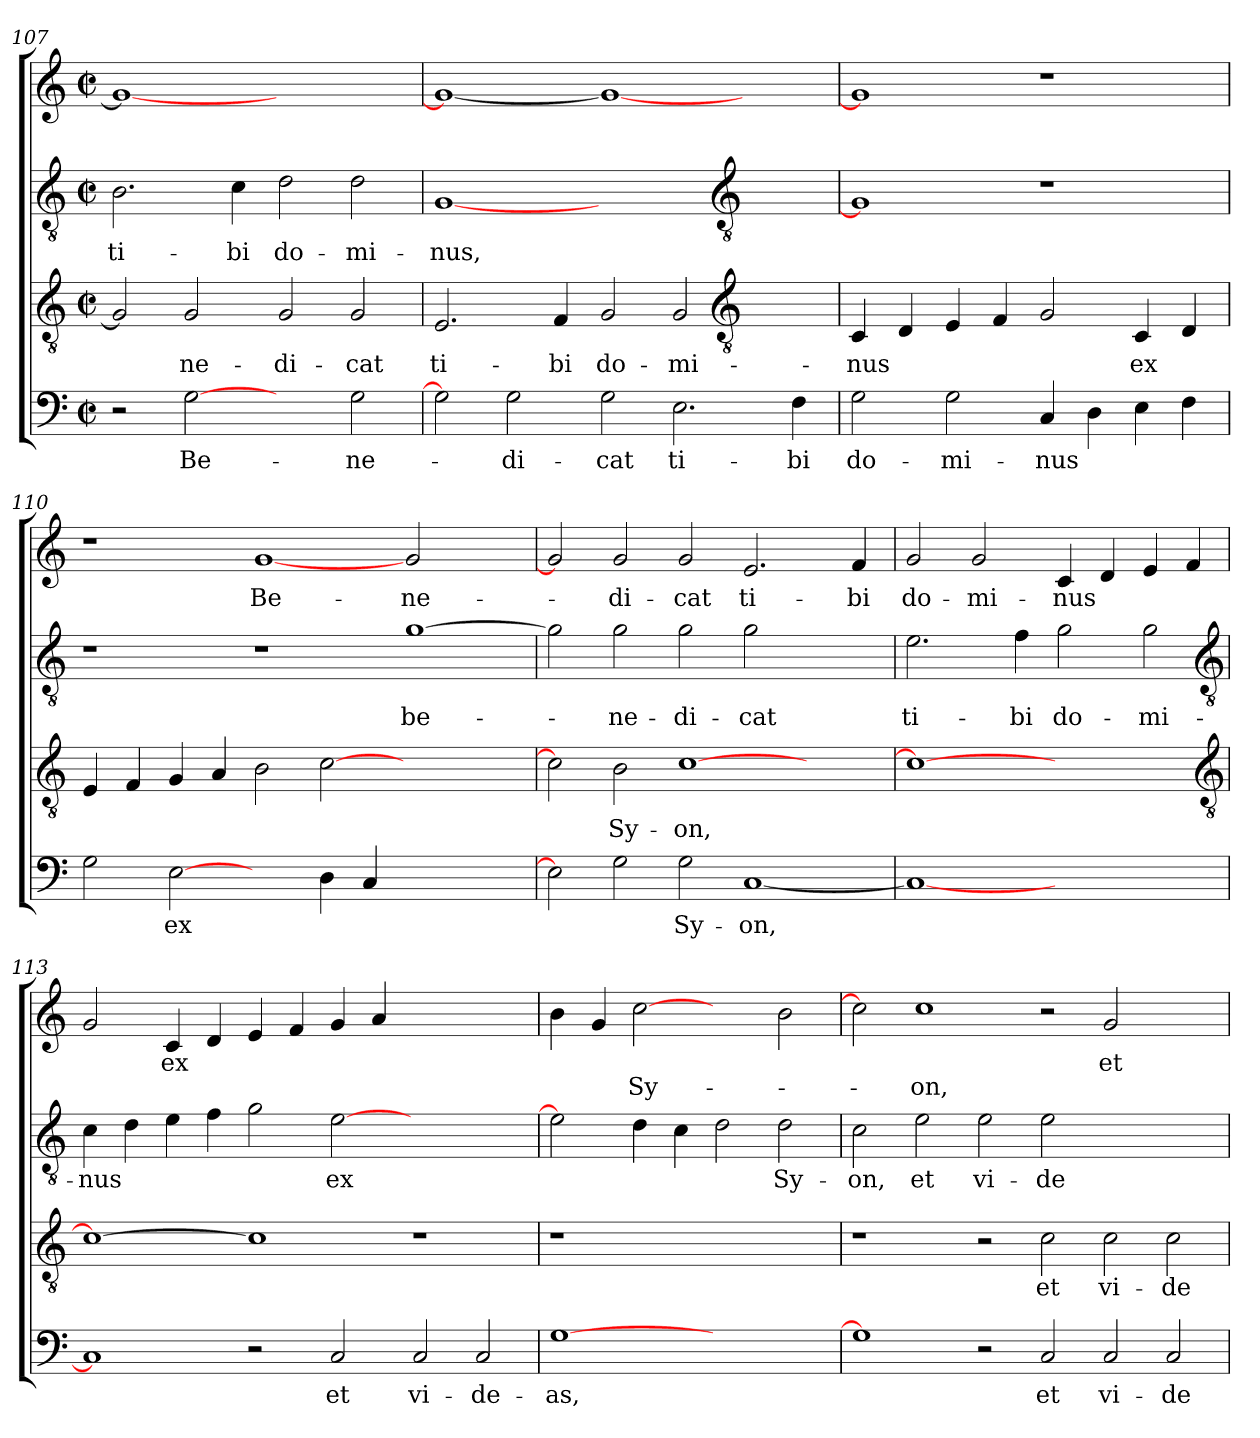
**kern	**text	**kern	**text	**kern	**text	**kern	**text	**text
*part4	*part4	*part3	*part3	*part2	*part2	*part1	*part1	*part1
*staff4	*staff4	*staff3	*staff3	*staff2	*staff2	*staff1	*staff1	*staff1
*clefF4	*	*clefGv2	*	*clefGv2	*	*clefG2	*	*
*M2/2	*	*M2/2	*	*M2/2	*	*M2/2	*	*
*met(c|)	*	*met(c|)	*	*met(c|)	*	*met(c|)	*	*
=107	=107	=107	=107	=107	=107	=107	=107	=107
!	!	!	!	!	!LO:LY:b	!	!	!
2r	.	2G]	.	2.B	ti-	1g_	.	.
!	!LO:LY:b	!	!LO:LY:b	!	!	!	!	!
[2G	Be-	2G	-ne-	.	.	.	.	.
!	!	!	!	!	!LO:LY:b	!	!	!
.	.	.	.	4c	-bi	.	.	.
!	!	!	!LO:LY:b	!	!LO:LY:b	!	!	!
2ryy	.	2G	-di-	2d	do-	1ryy	.	.
!	!LO:LY:b	!	!LO:LY:b	!	!LO:LY:b	!	!	!
2G	-ne-	2G	-cat	2d	-mi-	.	.	.
=108	=108	=108	=108	=108	=108	=108	=108	=108
!	!	!	!LO:LY:b	!	!LO:LY:b	!	!	!
2G]	.	2.E	ti-	[1G	-nus,	1g_	.	.
!	!LO:LY:b	!	!	!	!	!	!	!
2G	-di-	.	.	.	.	.	.	.
!	!	!	!LO:LY:b	!	!	!	!	!
.	.	4F	-bi	.	.	.	.	.
!	!LO:LY:b	!	!LO:LY:b	!	!	!	!	!
2G	-cat	2G	do-	1ryy	.	1g_	.	.
!	!LO:LY:b	!	!LO:LY:b	!	!	!	!	!
2.E	ti-	2G	-mi-	.	.	.	.	.
*	*	*clefGv2	*	*clefGv2	*	*	*	*
.	.	2ryy	.	2ryy	.	2ryy	.	.
!	!LO:LY:b	!	!	!	!	!	!	!
4F	-bi	.	.	.	.	.	.	.
!!LO:PB:g=z
=109	=109	=109	=109	=109	=109	=109	=109	=109
!	!LO:LY:b	!	!LO:LY:b	!	!	!	!	!
2G	do-	4C	-nus	1G]	.	1g]	.	.
.	.	4D	.	.	.	.	.	.
!	!LO:LY:b	!	!	!	!	!	!	!
2G	-mi-	4E	.	.	.	.	.	.
.	.	4F	.	.	.	.	.	.
!	!LO:LY:b	!	!	!	!	!	!	!
4C	-nus	2G	.	1r	.	1r	.	.
4D	.	.	.	.	.	.	.	.
!	!	!	!LO:LY:b	!	!	!	!	!
4E	.	4C	ex	.	.	.	.	.
4F	.	4D	.	.	.	.	.	.
=110	=110	=110	=110	=110	=110	=110	=110	=110
2G	.	4E	.	1r	.	1r	.	.
.	.	4F	.	.	.	.	.	.
!	!LO:LY:b	!	!	!	!	!	!	!
[2E	ex	4G	.	.	.	.	.	.
.	.	4A	.	.	.	.	.	.
!	!	!	!	!	!	!	!LO:LY:b	!
2ryy	.	2B	.	1r	.	[1g	Be-	.
4D	.	[2c	.	.	.	.	.	.
4C	.	.	.	.	.	.	.	.
!	!	!	!	!	!LO:LY:b	!	!LO:LY:b	!
1ryy	.	1ryy	.	[1g	be-	2g	-ne-	.
.	.	.	.	.	.	2ryy	.	.
=111	=111	=111	=111	=111	=111	=111	=111	=111
2E]	.	2c]	.	2g]	.	2g]	.	.
!	!	!	!LO:LY:b	!	!LO:LY:b	!	!LO:LY:b	!
2G	.	2B	Sy-	2g	-ne-	2g	-di-	.
!	!LO:LY:b	!	!LO:LY:b	!	!LO:LY:b	!	!LO:LY:b	!
2G	Sy-	[1c	-on,	2g	-di-	2g	-cat	.
!	!LO:LY:b	!	!	!	!LO:LY:b	!	!LO:LY:b	!
[1C	-on,	.	.	2g	-cat	2.e	ti-	.
.	.	2ryy	.	2ryy	.	.	.	.
!	!	!	!	!	!	!	!LO:LY:b	!
.	.	.	.	.	.	4f	-bi	.
=112	=112	=112	=112	=112	=112	=112	=112	=112
!	!	!	!	!	!LO:LY:b	!	!LO:LY:b	!
1C_	.	1c_	.	2.e	ti-	2g	do-	.
!	!	!	!	!	!	!	!LO:LY:b	!
.	.	.	.	.	.	2g	-mi-	.
!	!	!	!	!	!LO:LY:b	!	!	!
.	.	.	.	4f	-bi	.	.	.
!	!	!	!	!	!LO:LY:b	!	!LO:LY:b	!
1ryy	.	1ryy	.	2g	do-	4c	-nus	.
.	.	.	.	.	.	4d	.	.
!	!	!	!	!	!LO:LY:b	!	!	!
.	.	.	.	2g	-mi-	4e	.	.
.	.	.	.	.	.	4f	.	.
*	*	*clefGv2	*	*clefGv2	*	*	*	*
!!LO:LB:g=z
=113	=113	=113	=113	=113	=113	=113	=113	=113
!	!	!	!	!	!LO:LY:b	!	!	!
1C]	.	1c_	.	4c	-nus	2g	.	.
.	.	.	.	4d	.	.	.	.
!	!	!	!	!	!	!	!LO:LY:b	!
.	.	.	.	4e	.	4c	ex	.
.	.	.	.	4f	.	4d	.	.
2r	.	1c]	.	2g	.	4e	.	.
.	.	.	.	.	.	4f	.	.
!	!LO:LY:b	!	!	!	!LO:LY:b	!	!	!
2C	et	.	.	[2e	ex	4g	.	.
.	.	.	.	.	.	4a	.	.
!	!LO:LY:b	!	!	!	!	!	!	!
2C	vi-	1r	.	1ryy	.	1ryy	.	.
!	!LO:LY:b	!	!	!	!	!	!	!
2C	-de-	.	.	.	.	.	.	.
=114	=114	=114	=114	=114	=114	=114	=114	=114
!	!LO:LY:b	!	!	!	!	!	!	!
[1G	-as,	1r	.	2e]	.	4b	.	.
.	.	.	.	.	.	4g	.	.
!	!	!	!	!	!	!	!	!LO:LY:b
.	.	.	.	4d	.	[2cc	.	Sy-
.	.	.	.	4c	.	.	.	.
1ryy	.	1ryy	.	2d	.	2ryy	.	.
!	!	!	!	!	!LO:LY:b	!	!	!
.	.	.	.	2d	Sy-	2b	.	.
=115	=115	=115	=115	=115	=115	=115	=115	=115
!	!	!	!	!	!LO:LY:b	!	!	!
1G]	.	1r	.	2c	-on,	2cc]	.	.
!	!	!	!	!	!LO:LY:b	!	!	!LO:LY:b
.	.	.	.	2e	et	1cc	.	-on,
!	!	!	!	!	!LO:LY:b	!	!	!
2r	.	2r	.	2e	vi-	.	.	.
!	!LO:LY:b	!	!LO:LY:b	!	!LO:LY:b	!	!	!
2C	et	2c	et	2e	-de-	2r	.	.
!	!LO:LY:b	!	!LO:LY:b	!	!	!	!LO:LY:b	!
2C	vi-	2c	vi-	1ryy	.	2g	et	.
!	!LO:LY:b	!	!LO:LY:b	!	!	!	!	!
2C	-de-	2c	-de-	.	.	2ryy	.	.
=	=	=	=	=	=	=	=	=
*-	*-	*-	*-	*-	*-	*-	*-	*-
